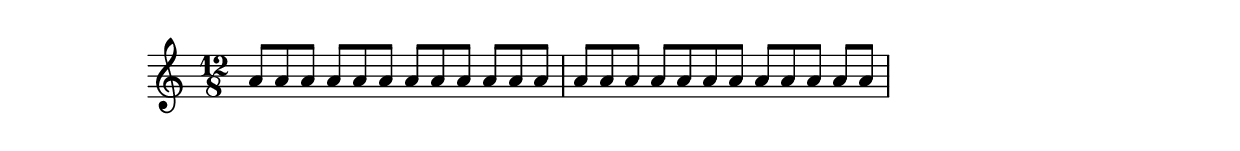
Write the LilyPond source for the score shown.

% DO NOT EDIT this file manually; it is automatically
% generated from Documentation/snippets/new
% Make any changes in Documentation/snippets/new/
% and then run scripts/auxiliar/makelsr.py
%
% This file is in the public domain.
%% Note: this file works from version 2.14.0
\version "2.14.0"

\header {
%% Translation of GIT committish: 8b93de6ce951b7b14bc7818f31019524295b990f
  texidoces = "
Para tipografiar las barras agrupadas en la forma @code{3-4-3-2} sólo
es necesario modificar la estructura de pulsos:

"
  doctitlees = "Alteración de los finales de barra predeterminados"



%% Translation of GIT committish: 0a868be38a775ecb1ef935b079000cebbc64de40
  texidocde = "
Um Balken im 12/8-Takt als @code{3-4-3-2} zu gruppieren, muss man zuerst die
Standardwerte für die Balken im 12/8-Takt rückgängig machen und dann die neuen
Werte setzen:

"
  doctitlede = "Standard-Balkenwerte rückgängig machen"



%% Translation of GIT committish: 548076f550a2b7fb09f1260f0e5e2bb028ad396c
  texidocfr = "
Pour obtenir des ligatures en groupes de @code{3-4-3-2} croches, dans
une mesure à 12/8, il faudra préalablement annuler les réglages par
défaut relatifs à 12/8, puis ajouter nos propres règles :

"
  doctitlefr = "Annulation des règles de ligature par défaut"

  lsrtags = "rhythms"
  texidoc = "
To typeset beams grouped @code{3-4-3-2} one need only change the
beat structure:
"
  doctitle = "Reverting default beam endings"
} % begin verbatim


\relative c'' {
  \time 12/8

  % Default beaming
  a8 a a a a a a a a a a a

  % Set new values for beam endings
  \set Score.beatStructure = #'(3 4 3 2)
  a8 a a a a a a a a a a a
}
